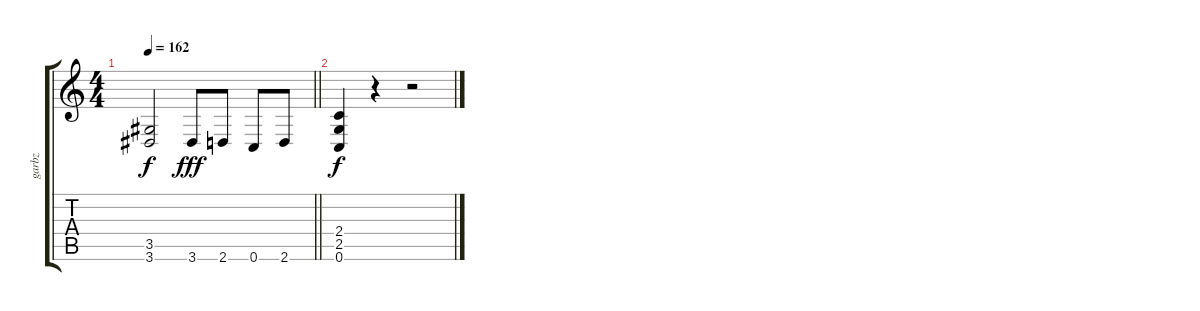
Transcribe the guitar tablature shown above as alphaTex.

\track ("garbz" "garbz") {instrument distortionguitar}
\staff {score tabs}
\tuning (C4 G3 Eb3 Bb2 F2 C2) {hide}
\ts (4 4)
\tempo 162
\clef g2
\barLineRight lightlight
\ks c
(3.5{t} 3.6{t}).2{dy f} 3.6.8{dy fff} 2.6.8 0.6.8 2.6.8 |
(2.4 2.5 0.6).4{dy f} r.4 r.2
